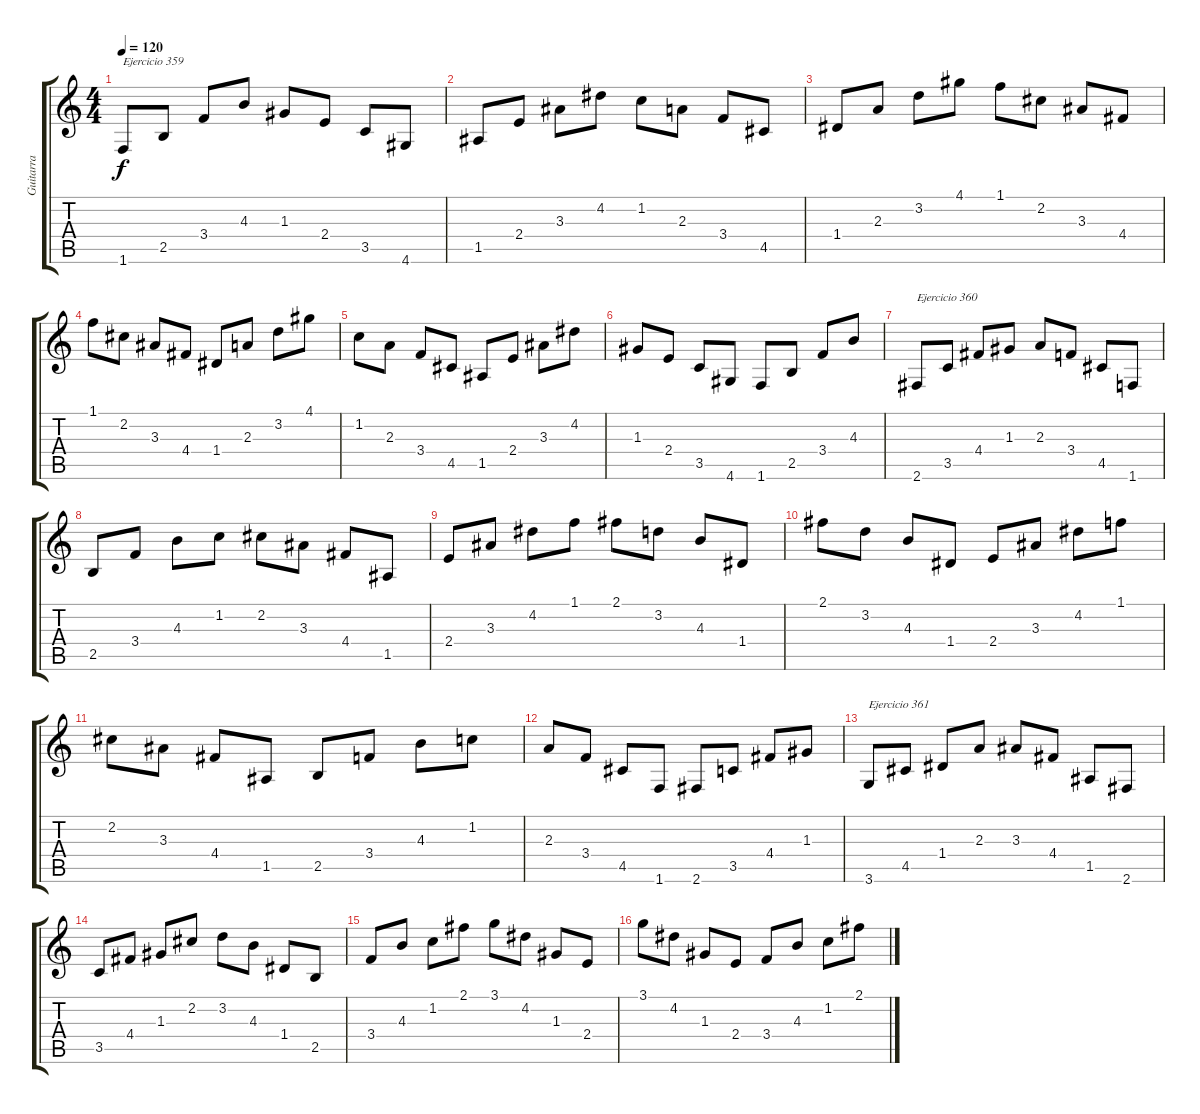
\track ("Guitarra " "Guitarra ") {instrument acousticguitarnylon}
\staff {score tabs}
\tuning (E4 B3 G3 D3 A2 E2) {hide}
\ts (4 4)
\tempo 120
\clef g2
\ks c
1.6.8{txt "Ejercicio 359" dy f} 2.5.8 3.4.8 4.3.8 1.3.8 2.4.8 3.5.8 4.6.8 |
1.5.8 2.4.8 3.3.8 4.2.8 1.2.8 2.3.8 3.4.8 4.5.8 |
1.4.8 2.3.8 3.2.8 4.1.8 1.1.8 2.2.8 3.3.8 4.4.8 |
1.1.8 2.2.8 3.3.8 4.4.8 1.4.8 2.3.8 3.2.8 4.1.8 |
1.2.8 2.3.8 3.4.8 4.5.8 1.5.8 2.4.8 3.3.8 4.2.8 |
1.3.8 2.4.8 3.5.8 4.6.8 1.6.8 2.5.8 3.4.8 4.3.8 |
2.6.8{txt "Ejercicio 360"} 3.5.8 4.4.8 1.3.8 2.3.8 3.4.8 4.5.8 1.6.8 |
2.5.8 3.4.8 4.3.8 1.2.8 2.2.8 3.3.8 4.4.8 1.5.8 |
2.4.8 3.3.8 4.2.8 1.1.8 2.1.8 3.2.8 4.3.8 1.4.8 |
2.1.8 3.2.8 4.3.8 1.4.8 2.4.8 3.3.8 4.2.8 1.1.8 |
2.2.8 3.3.8 4.4.8 1.5.8 2.5.8 3.4.8 4.3.8 1.2.8 |
2.3.8 3.4.8 4.5.8 1.6.8 2.6.8 3.5.8 4.4.8 1.3.8 |
3.6.8{txt "Ejercicio 361"} 4.5.8 1.4.8 2.3.8 3.3.8 4.4.8 1.5.8 2.6.8 |
3.5.8 4.4.8 1.3.8 2.2.8 3.2.8 4.3.8 1.4.8 2.5.8 |
3.4.8 4.3.8 1.2.8 2.1.8 3.1.8 4.2.8 1.3.8 2.4.8 |
3.1.8 4.2.8 1.3.8 2.4.8 3.4.8 4.3.8 1.2.8 2.1.8
